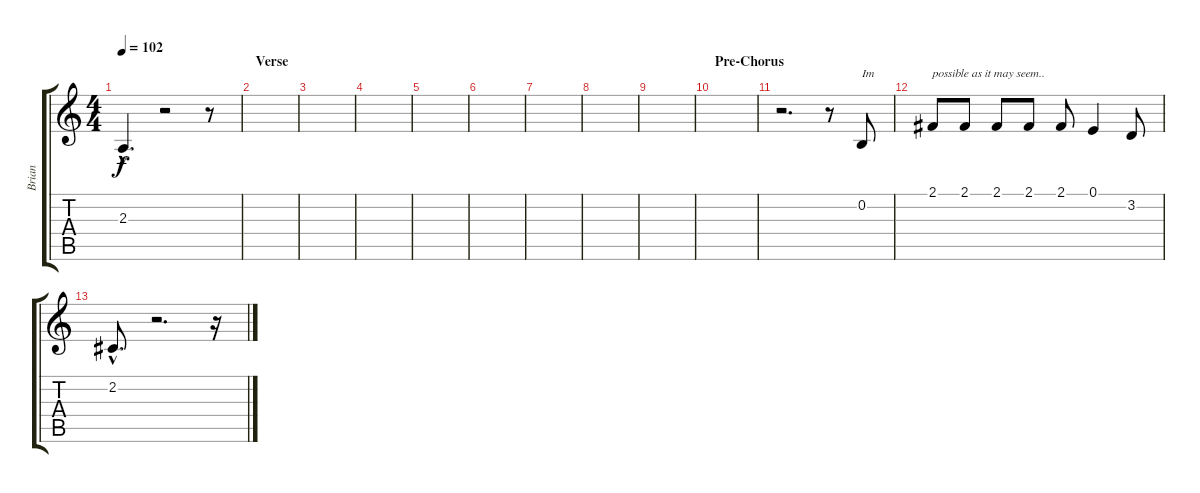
\track ("Brian" "Brian") {instrument baritonesax}
\staff {score tabs}
\tuning (E4 B3 G3 D3 A2 E2) {hide}
\ts (4 4)
\tempo 102
\clef g2
\ks c
2.3{hac t}.4{d dy f} r.2 r.8 |
\section ("" "Verse")
|
|
|
|
|
|
|
|
\section ("" "Pre-Chorus")
|
r.2{d} r.8 0.2.8{txt "Im"} |
2.1.8{txt "possible as it may seem.."} 2.1.8 2.1.8 2.1.8 2.1.8 0.1.4 3.2.8 |
2.2{hac}.8{d} r.2{d} r.16
